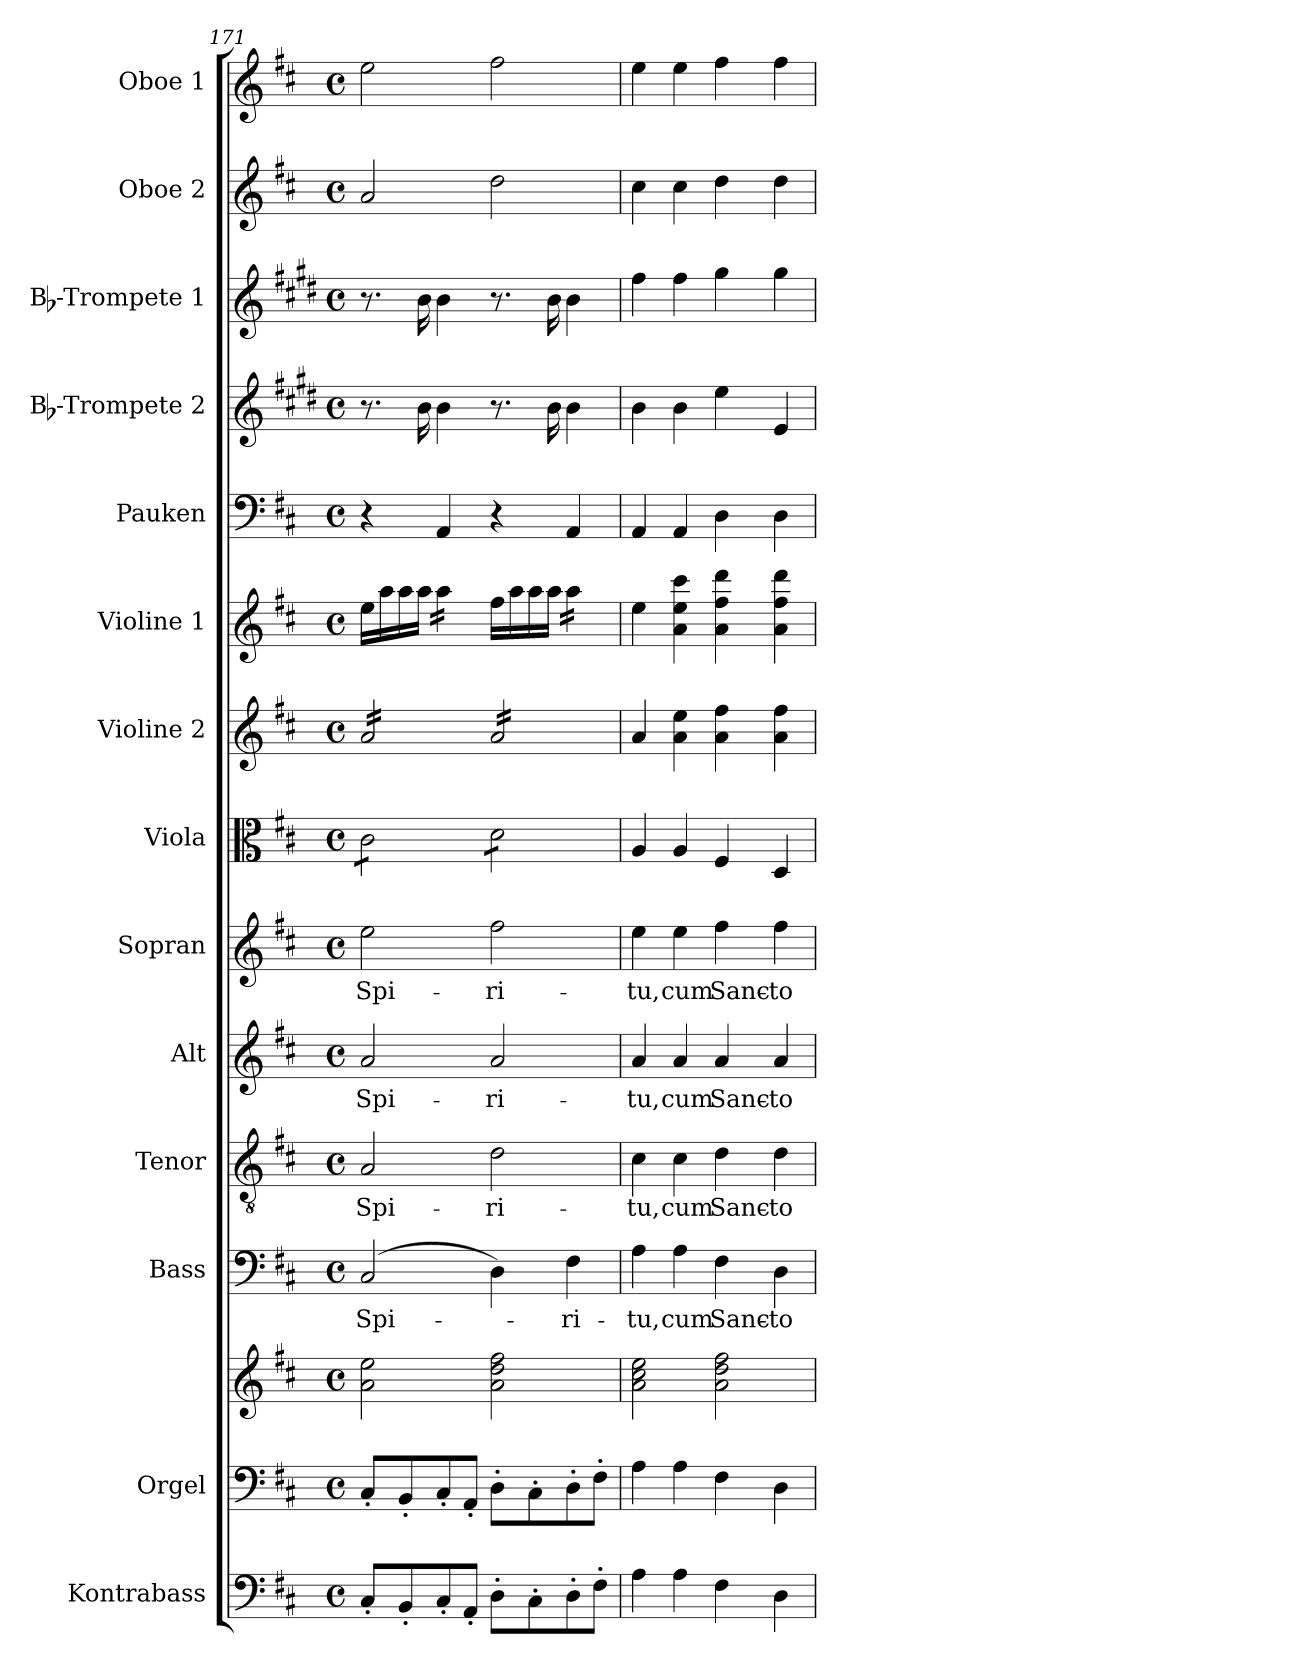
**kern	**kern	**kern	**kern	**text	**kern	**text	**kern	**text	**kern	**text	**kern	**kern	**kern	**kern	**kern	**kern	**kern	**kern
*part14	*part13	*part13	*part12	*part12	*part11	*part11	*part10	*part10	*part9	*part9	*part8	*part7	*part6	*part5	*part4	*part3	*part2	*part1
*staff15	*staff14	*staff13	*staff12	*staff12	*staff11	*staff11	*staff10	*staff10	*staff9	*staff9	*staff8	*staff7	*staff6	*staff5	*staff4	*staff3	*staff2	*staff1
*I"Kontrabass	*I"Orgel	*	*I"Bass	*	*I"Tenor	*	*I"Alt	*	*I"Sopran	*	*I"Viola	*I"Violine 2	*I"Violine 1	*I"Pauken	*I"Bb-Trompete 2	*I"Bb-Trompete 1	*I"Oboe 2	*I"Oboe 1
*I'Kb.	*I'Org.	*	*I'B.	*	*I'T.	*	*I'A.	*	*I'S.	*	*I'Vla.	*I'Vl. 2	*I'Vl. 1	*I'Pk.	*I'Bb Trp. 2	*I'Bb Trp. 1	*I'Ob. 2	*I'Ob. 1
*clefF4	*clefF4	*clefG2	*clefF4	*	*clefGv2	*	*clefG2	*	*clefG2	*	*clefC3	*clefG2	*clefG2	*clefF4	*clefG2	*clefG2	*clefG2	*clefG2
*ITrd7c12	*	*	*	*	*	*	*	*	*	*	*	*	*	*	*ITrd1c2	*ITrd1c2	*	*
*k[f#c#]	*k[f#c#]	*k[f#c#]	*k[f#c#]	*	*k[f#c#]	*	*k[f#c#]	*	*k[f#c#]	*	*k[f#c#]	*k[f#c#]	*k[f#c#]	*k[f#c#]	*k[f#c#]	*k[f#c#]	*k[f#c#]	*k[f#c#]
*D:	*D:	*D:	*D:	*	*D:	*	*D:	*	*D:	*	*D:	*D:	*D:	*D:	*D:	*D:	*D:	*D:
*M4/4	*M4/4	*M4/4	*M4/4	*	*M4/4	*	*M4/4	*	*M4/4	*	*M4/4	*M4/4	*M4/4	*M4/4	*M4/4	*M4/4	*M4/4	*M4/4
*met(c)	*met(c)	*met(c)	*met(c)	*	*met(c)	*	*met(c)	*	*met(c)	*	*met(c)	*met(c)	*met(c)	*met(c)	*met(c)	*met(c)	*met(c)	*met(c)
=171	=171	=171	=171	=171	=171	=171	=171	=171	=171	=171	=171	=171	=171	=171	=171	=171	=171	=171
!	!	!	!	!LO:LY:b	!	!LO:LY:b	!	!LO:LY:b	!	!LO:LY:b	!	!	!	!	!	!	!	!
*	*	*	*	*	*	*	*	*	*	*	*tremolo	*	*	*	*	*	*	*
*	*	*	*	*	*	*	*	*	*	*	*	*tremolo	*	*	*	*	*	*
8CC#'</L	8C#'</L	2a\ 2ee\	(2C#/	Spi-	2A/	Spi-	2a/	Spi-	2ee\	Spi-	8c#\L	16a/LL	16ee\LL	4r	8.r	8.r	2a/	2ee\
.	.	.	.	.	.	.	.	.	.	.	.	16a/	16aa\	.	.	.	.	.
8BBB'</	8BB'</	.	.	.	.	.	.	.	.	.	8c#\	16a/	16aa\	.	.	.	.	.
.	.	.	.	.	.	.	.	.	.	.	.	16a/	16aa\JJ	.	16a\	16a\	.	.
*	*	*	*	*	*	*	*	*	*	*	*	*	*tremolo	*	*	*	*	*
8CC#'</	8C#'</	.	.	.	.	.	.	.	.	.	8c#\	16a/	16aa\LL	4AA/	4a\	4a\	.	.
.	.	.	.	.	.	.	.	.	.	.	.	16a/	16aa\	.	.	.	.	.
8AAA'</J	8AA'</J	.	.	.	.	.	.	.	.	.	8c#\J	16a/	16aa\	.	.	.	.	.
.	.	.	.	.	.	.	.	.	.	.	.	16a/JJ	16aa\JJ	.	.	.	.	.
*	*	*	*	*	*	*	*	*	*	*	*	*	*Xtremolo	*	*	*	*	*
!	!	!	!	!	!	!LO:LY:b	!	!LO:LY:b	!	!LO:LY:b	!	!	!	!	!	!	!	!
8DD'>\L	8D'>\L	2a\ 2dd\ 2ff#\	4D\)	.	2d\	-ri-	2a/	-ri-	2ff#\	-ri-	8d\L	16a/LL	16ff#\LL	4r	8.r	8.r	2dd\	2ff#\
.	.	.	.	.	.	.	.	.	.	.	.	16a/	16aa\	.	.	.	.	.
8CC#'>\	8C#'>\	.	.	.	.	.	.	.	.	.	8d\	16a/	16aa\	.	.	.	.	.
.	.	.	.	.	.	.	.	.	.	.	.	16a/	16aa\JJ	.	16a\	16a\	.	.
!	!	!	!	!LO:LY:b	!	!	!	!	!	!	!	!	!	!	!	!	!	!
*	*	*	*	*	*	*	*	*	*	*	*	*	*tremolo	*	*	*	*	*
8DD'>\	8D'>\	.	4F#\	-ri-	.	.	.	.	.	.	8d\	16a/	16aa\LL	4AA/	4a\	4a\	.	.
.	.	.	.	.	.	.	.	.	.	.	.	16a/	16aa\	.	.	.	.	.
8FF#'>\J	8F#'>\J	.	.	.	.	.	.	.	.	.	8d\J	16a/	16aa\	.	.	.	.	.
*	*	*	*	*	*	*	*	*	*	*	*Xtremolo	*	*	*	*	*	*	*
.	.	.	.	.	.	.	.	.	.	.	.	16a/JJ	16aa\JJ	.	.	.	.	.
*	*	*	*	*	*	*	*	*	*	*	*	*	*Xtremolo	*	*	*	*	*
*	*	*	*	*	*	*	*	*	*	*	*	*Xtremolo	*	*	*	*	*	*
!!LO:PB:g=z
=172	=172	=172	=172	=172	=172	=172	=172	=172	=172	=172	=172	=172	=172	=172	=172	=172	=172	=172
!	!	!	!	!LO:LY:b	!	!LO:LY:b	!	!LO:LY:b	!	!LO:LY:b	!	!	!	!	!	!	!	!
4AA\	4A\	2a\ 2cc#\ 2ee\	4A\	-tu,	4c#\	-tu,	4a/	-tu,	4ee\	-tu,	4A/	4a/	4ee\	4AA/	4a\	4ee\	4cc#\	4ee\
!	!	!	!	!LO:LY:b	!	!LO:LY:b	!	!LO:LY:b	!	!LO:LY:b	!	!	!	!	!	!	!	!
4AA\	4A\	.	4A\	cum	4c#\	cum	4a/	cum	4ee\	cum	4A/	4a\ 4ee\	4a\ 4ee\ 4ccc#\	4AA/	4a\	4ee\	4cc#\	4ee\
!	!	!	!	!LO:LY:b	!	!LO:LY:b	!	!LO:LY:b	!	!LO:LY:b	!	!	!	!	!	!	!	!
4FF#\	4F#\	2a\ 2dd\ 2ff#\	4F#\	Sanc-	4d\	Sanc-	4a/	Sanc-	4ff#\	Sanc-	4F#/	4a\ 4ff#\	4a\ 4ff#\ 4ddd\	4D\	4dd\	4ff#\	4dd\	4ff#\
!	!	!	!	!LO:LY:b	!	!LO:LY:b	!	!LO:LY:b	!	!LO:LY:b	!	!	!	!	!	!	!	!
4DD\	4D\	.	4D\	-to	4d\	-to	4a/	-to	4ff#\	-to	4D/	4a\ 4ff#\	4a\ 4ff#\ 4ddd\	4D\	4d/	4ff#\	4dd\	4ff#\
=	=	=	=	=	=	=	=	=	=	=	=	=	=	=	=	=	=	=
*-	*-	*-	*-	*-	*-	*-	*-	*-	*-	*-	*-	*-	*-	*-	*-	*-	*-	*-
